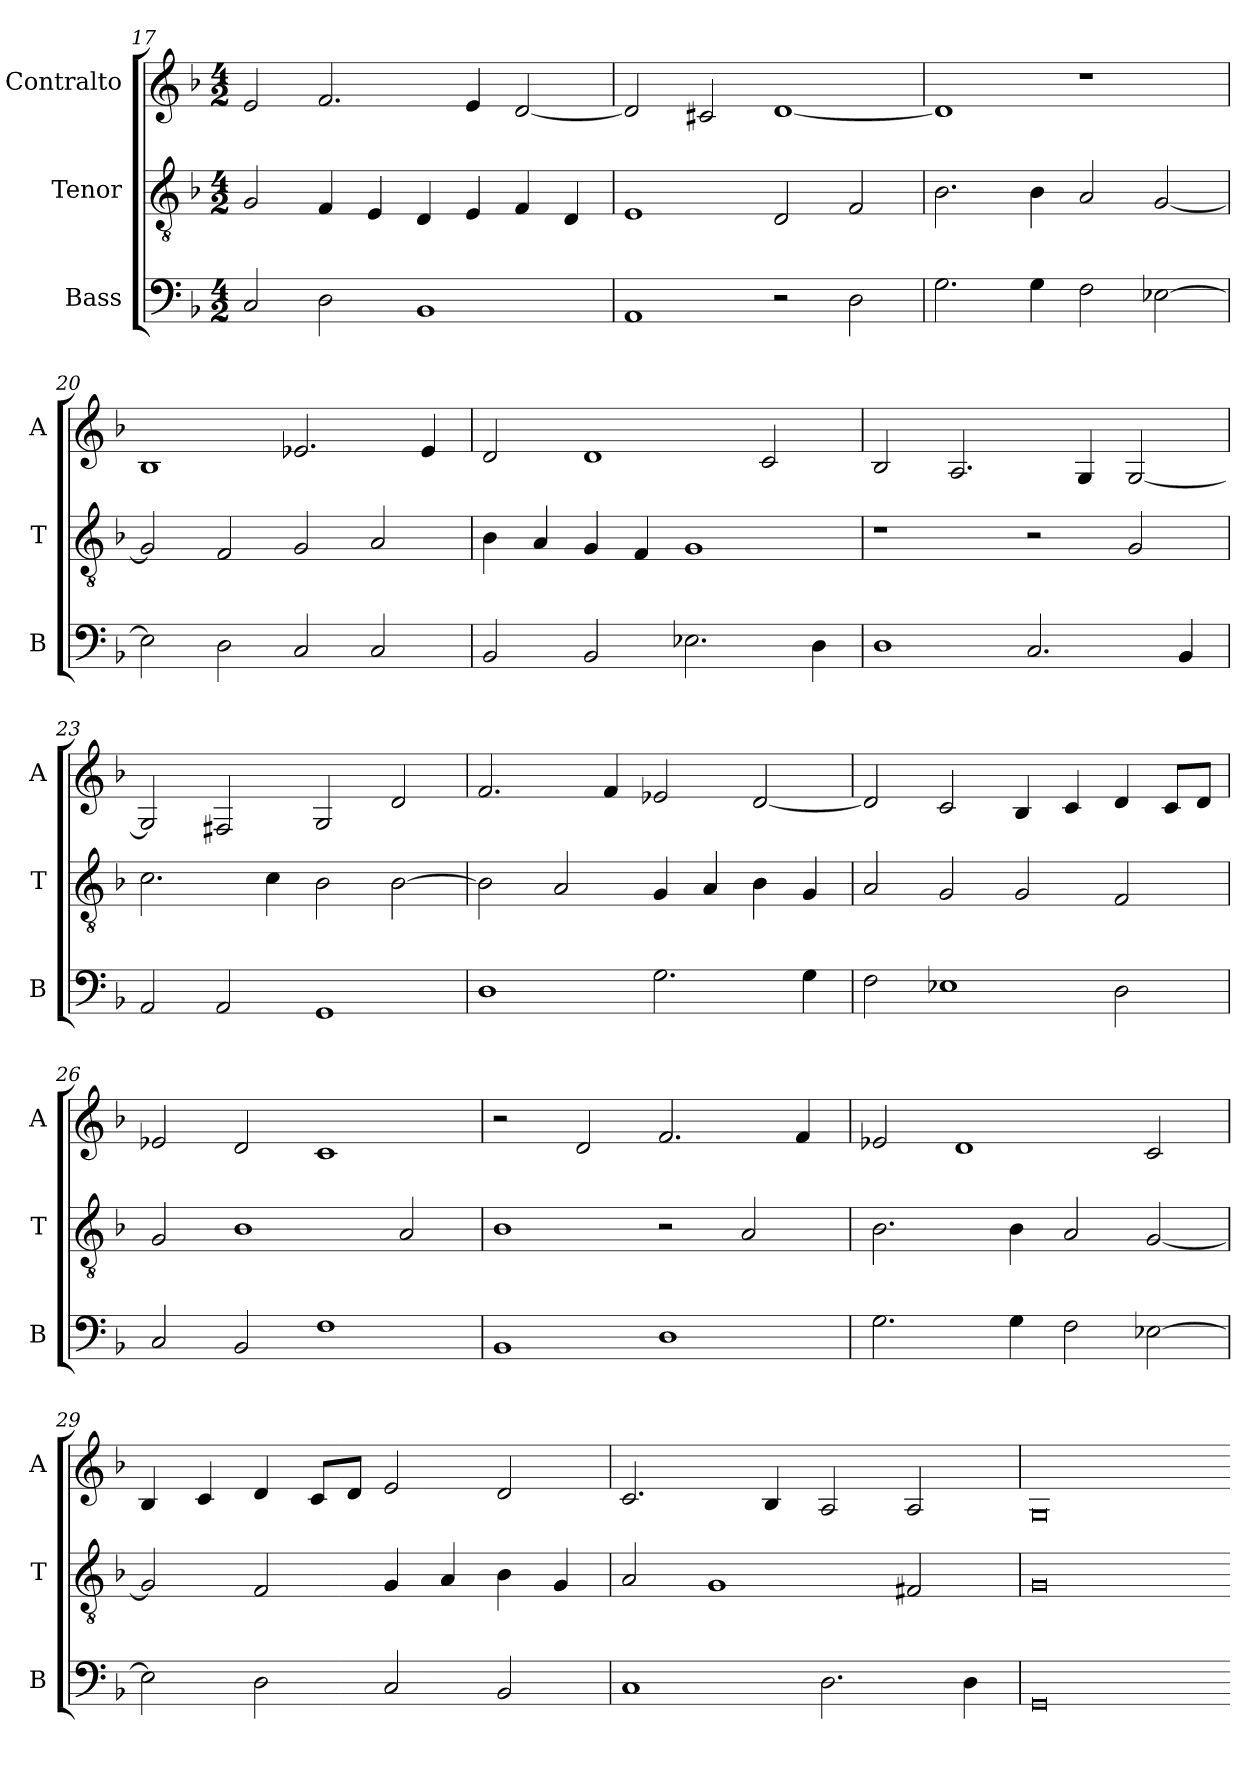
**kern	**kern	**kern
*part3	*part2	*part1
*staff3	*staff2	*staff1
*I"Bass	*I"Tenor	*I"Contralto
*I'B	*I'T	*I'A
*clefF4	*clefGv2	*clefG2
*k[b-]	*k[b-]	*k[b-]
*G:dor	*G:dor	*G:dor
*M4/2	*M4/2	*M4/2
=17	=17	=17
2C	2G	2e
2D	4F	2.f
.	4E	.
1BB-	4D	.
.	4E	4e
.	4F	[2d
.	4D	.
=18	=18	=18
1AA	1E	2d]
.	.	2c#X
2r	2D	[1d
2D	2F	.
=19	=19	=19
2.G	2.B-	1d]
4G	4B-	.
2F	2A	1r
[2E-X	[2G	.
=20	=20	=20
2E-]	2G]	1B-
2D	2F	.
2C	2G	2.e-X
2C	2A	.
.	.	4e-
=21	=21	=21
2BB-	4B-	2d
.	4A	.
2BB-	4G	1d
.	4F	.
2.E-X	1G	.
.	.	2c
4D	.	.
=22	=22	=22
1D	1r	2B-
.	.	2.A
2.C	2r	.
.	.	4G
.	2G	[2G
4BB-	.	.
=23	=23	=23
2AA	2.c	2G]
2AA	.	2F#X
.	4c	.
1GG	2B-	2G
.	[2B-	2d
=24	=24	=24
1D	2B-]	2.f
.	2A	.
.	.	4f
2.G	4G	2e-X
.	4A	.
.	4B-	[2d
4G	4G	.
=25	=25	=25
2F	2A	2d]
1E-X	2G	2c
.	2G	4B-
.	.	4c
2D	2F	4d
.	.	8c/L
.	.	8d/J
=26	=26	=26
2C	2G	2e-X
2BB-	1B-	2d
1F	.	1c
.	2A	.
=27	=27	=27
1BB-	1B-	2r
.	.	2d
1D	2r	2.f
.	2A	.
.	.	4f
=28	=28	=28
2.G	2.B-	2e-X
.	.	1d
4G	4B-	.
2F	2A	.
[2E-X	[2G	2c
=29	=29	=29
2E-]	2G]	4B-
.	.	4c
2D	2F	4d
.	.	8c/L
.	.	8d/J
2C	4G	2e
.	4A	.
2BB-	4B-	2d
.	4G	.
=30	=30	=30
1C	2A	2.c
.	1G	.
.	.	4B-
2.D	.	2A
.	2F#X	2A
4D	.	.
=31	=31	=31
0GG	0G	0G
=-	=-	=-
*-	*-	*-
